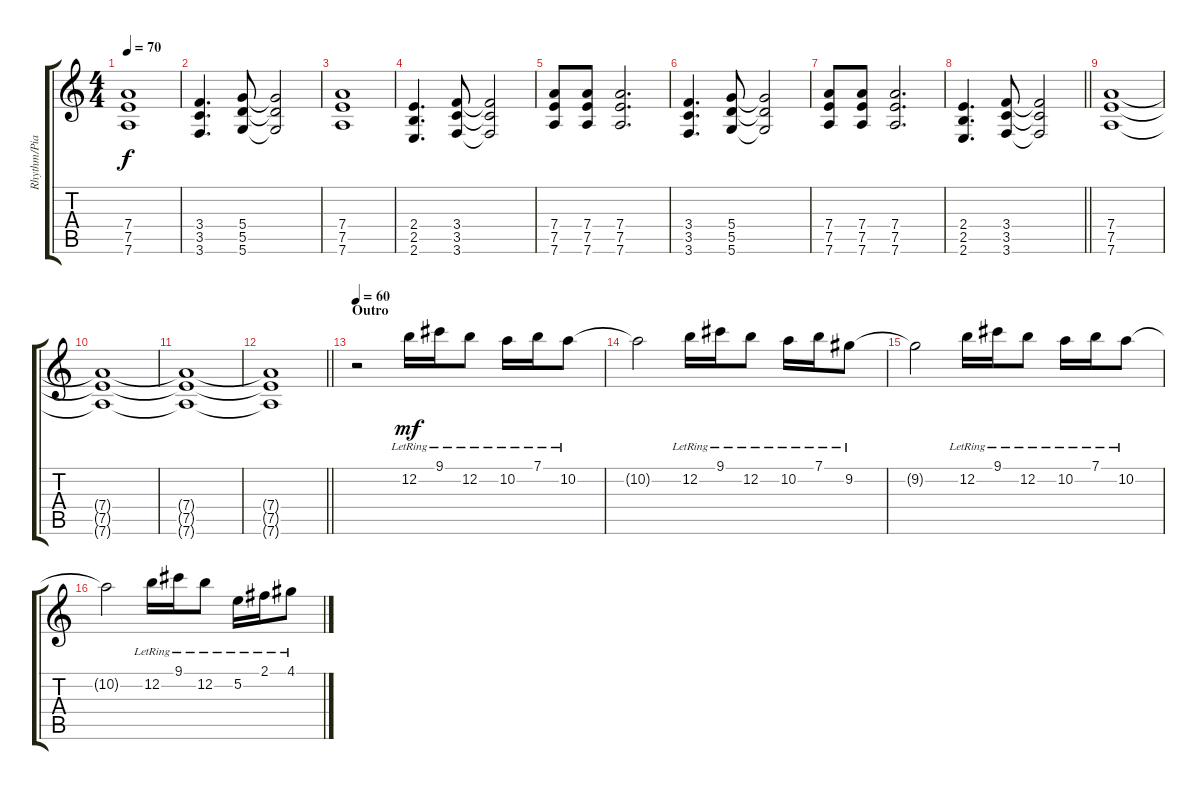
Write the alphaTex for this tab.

\track ("Rhythm/Piano L" "Rhythm/Pia") {instrument overdrivenguitar}
\staff {score tabs}
\tuning (E4 B3 G3 D3 A2 D2) {hide}
\ts (4 4)
\tempo 70
\clef g2
\ks c
(7.4 7.5 7.6).1{dy f} |
(3.4 3.5 3.6).4{d} (5.4 5.5 5.6).8 (5.4{t} 5.5{t} 5.6{t}).2 |
(7.4 7.5 7.6).1 |
(2.4 2.5 2.6).4{d} (3.4 3.5 3.6).8 (3.4{t} 3.5{t} 3.6{t}).2 |
(7.4 7.5 7.6).8 (7.4 7.5 7.6).8 (7.4 7.5 7.6).2{d} |
(3.4 3.5 3.6).4{d} (5.4 5.5 5.6).8 (5.4{t} 5.5{t} 5.6{t}).2 |
(7.4 7.5 7.6).8 (7.4 7.5 7.6).8 (7.4 7.5 7.6).2{d} |
\barLineRight lightlight
(2.4 2.5 2.6).4{d} (3.4 3.5 3.6).8 (3.4{t} 3.5{t} 3.6{t}).2 |
(7.4 7.5 7.6).1 |
(7.4{t} 7.5{t} 7.6{t}).1 |
(7.4{t} 7.5{t} 7.6{t}).1 |
\barLineRight lightlight
(7.4{t} 7.5{t} 7.6{t}).1 |
\section ("" "Outro")
\tempo 60
r.2{volume 16 instrument brightacousticpiano} 12.2{lr}.16{dy mf} 9.1{lr}.16 12.2{lr}.8 10.2{lr}.16 7.1{lr}.16 10.2{lr}.8 |
10.2{t}.2 12.2{lr}.16 9.1{lr}.16 12.2{lr}.8 10.2{lr}.16 7.1{lr}.16 9.2{lr}.8 |
9.2{t}.2 12.2{lr}.16 9.1{lr}.16 12.2{lr}.8 10.2{lr}.16 7.1{lr}.16 10.2{lr}.8 |
10.2{t}.2 12.2{lr}.16 9.1{lr}.16 12.2{lr}.8 5.2{lr}.16 2.1{lr}.16 4.1{lr}.8
